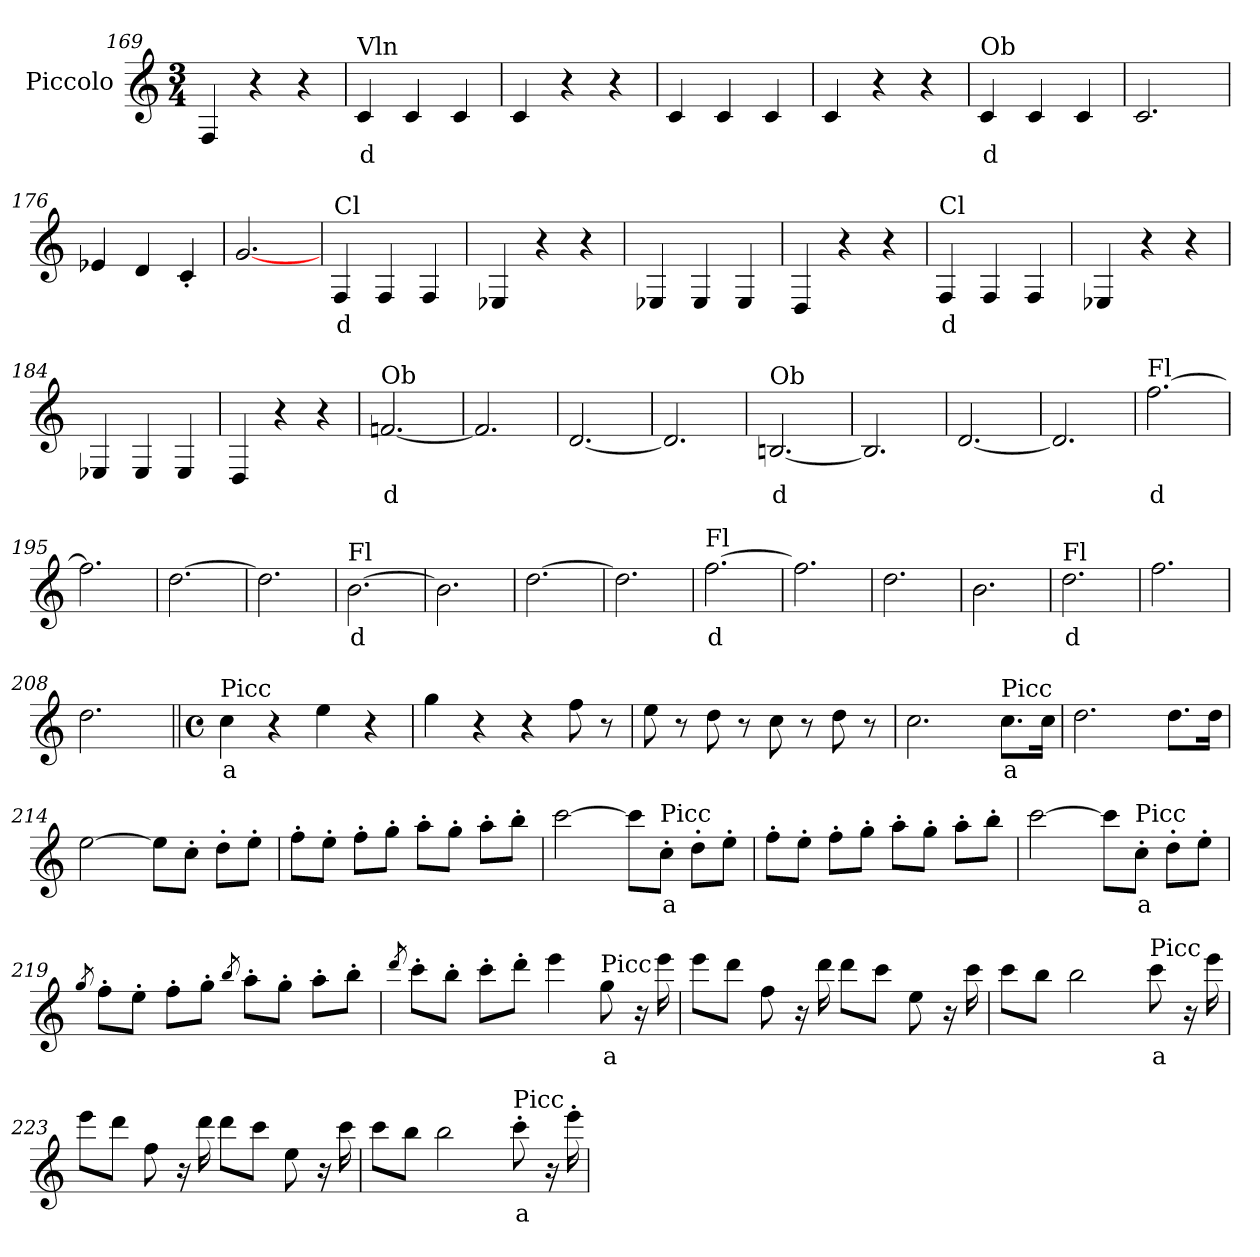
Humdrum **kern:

**kern	**text
*part1	*part1
*staff1	*staff1
*I"Piccolo	*
*I'Picc.	*
*clefG2	*
*ITrd-7c-12	*
*k[]	*
*M3/4	*
=169	=169
4f	.
4r	.
4r	.
=170	=170
!LO:TX:a:t=Vln	!
!	!LO:LY:color=#FF0000
4cc	d
4cc	.
4cc	.
=171	=171
4cc	.
4r	.
4r	.
=172	=172
4cc	.
4cc	.
4cc	.
=173	=173
4cc	.
4r	.
4r	.
=174	=174
!LO:TX:a:t=Ob	!
!	!LO:LY:color=#FF0000
4cc	d
4cc	.
4cc	.
=175	=175
2.cc	.
=176	=176
4ee-X	.
4dd	.
4cc'	.
=177	=177
[2.gg	.
=178	=178
!LO:TX:a:t=Cl	!
!	!LO:LY:color=#FF0000
4f	d
4f	.
4f	.
=179	=179
4e-X	.
4r	.
4r	.
=180	=180
4e-X	.
4e-	.
4e-	.
=181	=181
4d	.
4r	.
4r	.
=182	=182
!LO:TX:a:t=Cl	!
!	!LO:LY:color=#FF0000
4f	d
4f	.
4f	.
=183	=183
4e-X	.
4r	.
4r	.
=184	=184
4e-X	.
4e-	.
4e-	.
=185	=185
4d	.
4r	.
4r	.
=186	=186
!LO:TX:a:t=Ob	!
!	!LO:LY:color=#FF0000
[2.ffn	d
=187	=187
2.ff]	.
=188	=188
[2.dd	.
=189	=189
2.dd]	.
=190	=190
!LO:TX:a:t=Ob	!
!	!LO:LY:color=#FF0000
[2.bn	d
=191	=191
2.b]	.
=192	=192
[2.dd	.
=193	=193
2.dd]	.
=194	=194
!LO:TX:a:t=Fl	!
!	!LO:LY:color=#FF0000
[2.fff	d
=195	=195
2.fff]	.
=196	=196
[2.ddd	.
=197	=197
2.ddd]	.
=198	=198
!LO:TX:a:t=Fl	!
!	!LO:LY:color=#FF0000
[2.bb	d
=199	=199
2.bb]	.
=200	=200
[2.ddd	.
=201	=201
2.ddd]	.
=202	=202
!LO:TX:a:t=Fl	!
!	!LO:LY:color=#FF0000
[2.fff	d
=203	=203
2.fff]	.
=204	=204
2.ddd	.
=205	=205
2.bb	.
=206	=206
!LO:TX:a:t=Fl	!
!	!LO:LY:color=#FF0000
2.ddd	d
=207	=207
2.fff	.
=208	=208
2.ddd	.
=209||	=209||
*M4/4	*
*met(c)	*
*MM168	*
!LO:TX:a:t=Picc	!
!	!LO:LY:color=#FF0000
4ccc	a
4r	.
4eee	.
4r	.
=210	=210
4ggg	.
4r	.
4r	.
8fff	.
8r	.
=211	=211
8eee	.
8r	.
8ddd	.
8r	.
8ccc	.
8r	.
8ddd	.
8r	.
=212	=212
2.ccc	.
!LO:TX:a:t=Picc	!
!	!LO:LY:color=#FF0000
8.ccc\L	a
16ccc\Jk	.
=213	=213
2.ddd	.
8.ddd\L	.
16ddd\Jk	.
=214	=214
[2eee	.
8eee\L]	.
8ccc'\J	.
8ddd'\L	.
8eee'\J	.
=215	=215
8fff'\L	.
8eee'\J	.
8fff'\L	.
8ggg'\J	.
8aaa'\L	.
8ggg'\J	.
8aaa'\L	.
8bbb'\J	.
=216	=216
[2cccc	.
8cccc\L]	.
!LO:TX:a:t=Picc	!
!	!LO:LY:color=#FF0000
8ccc'\J	a
8ddd'\L	.
8eee'\J	.
=217	=217
8fff'\L	.
8eee'\J	.
8fff'\L	.
8ggg'\J	.
8aaa'\L	.
8ggg'\J	.
8aaa'\L	.
8bbb'\J	.
=218	=218
[2cccc	.
8cccc\L]	.
!LO:TX:a:t=Picc	!
!	!LO:LY:color=#FF0000
8ccc'\J	a
8ddd'\L	.
8eee'\J	.
=219	=219
8qggg	.
8fff'\L	.
8eee'\J	.
8fff'\L	.
8ggg'\J	.
8qbbb	.
8aaa'\L	.
8ggg'\J	.
8aaa'\L	.
8bbb'\J	.
=220	=220
8qdddd	.
8cccc'\L	.
8bbb'\J	.
8cccc'\L	.
8dddd'\J	.
4eeee	.
!LO:TX:a:t=Picc	!
!	!LO:LY:color=#FF0000
8ggg	a
16r	.
16eeee	.
=221	=221
8eeee\L	.
8dddd\J	.
8fff	.
16r	.
16dddd	.
8dddd\L	.
8cccc\J	.
8eee	.
16r	.
16cccc	.
=222	=222
8cccc\L	.
8bbb\J	.
2bbb	.
!LO:TX:a:t=Picc	!
!	!LO:LY:color=#FF0000
8cccc	a
16r	.
16eeee	.
=223	=223
8eeee\L	.
8dddd\J	.
8fff	.
16r	.
16dddd	.
8dddd\L	.
8cccc\J	.
8eee	.
16r	.
16cccc	.
=224	=224
8cccc\L	.
8bbb\J	.
2bbb	.
!LO:TX:a:t=Picc	!
!	!LO:LY:color=#FF0000
8cccc'	a
16r	.
16eeee'	.
=	=
*-	*-
